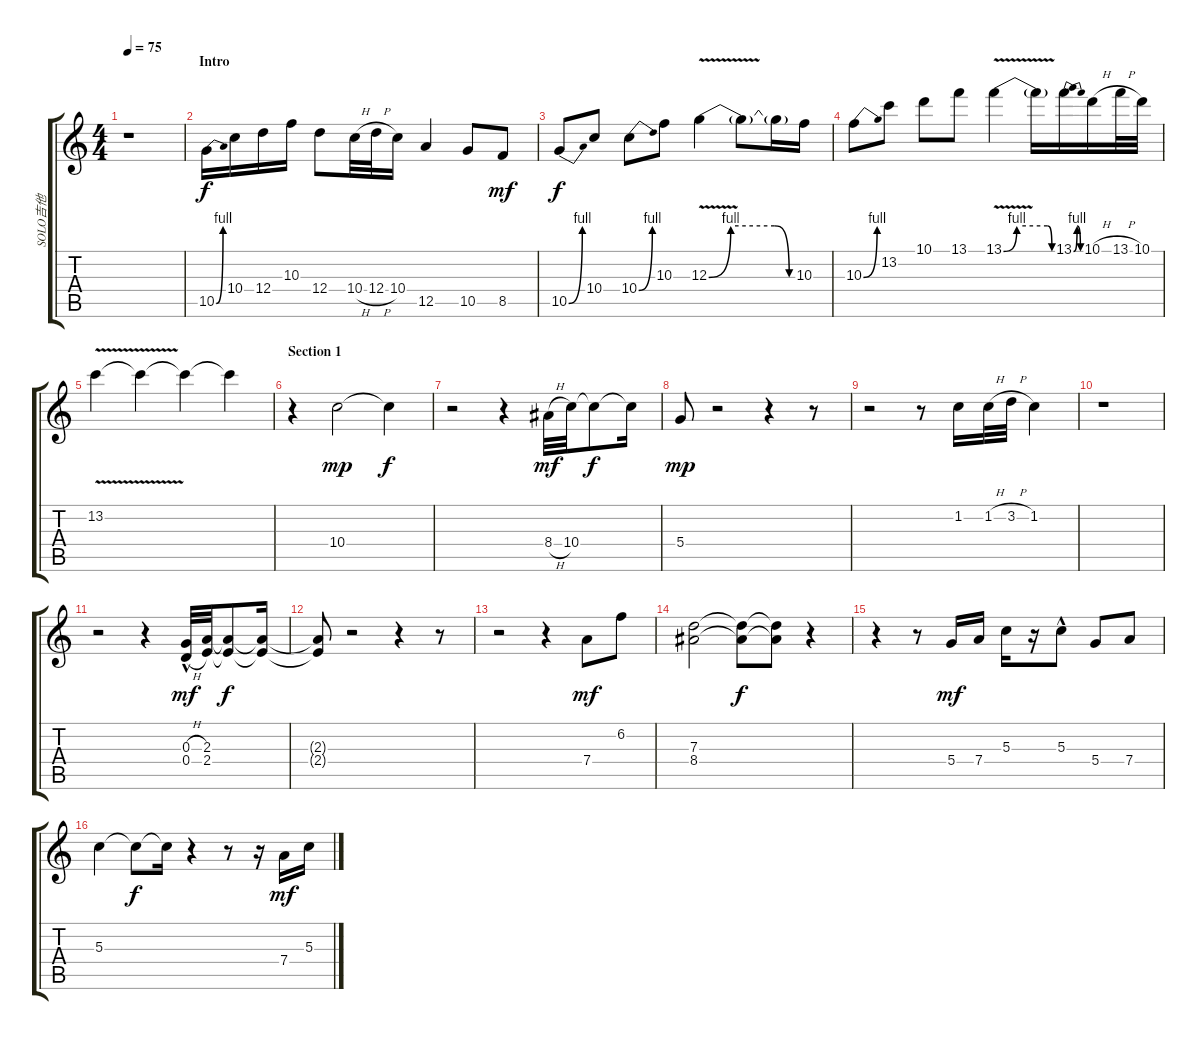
\track ("SOLO吉他" "SOLO吉他") {instrument overdrivenguitar}
\staff {score tabs}
\tuning (E4 B3 G3 D3 A2 E2) {hide}
\ts (4 4)
\tempo 75
\clef g2
\ks c
r.1{dy f instrument overdrivenguitar} |
\section ("" "Intro")
10.5{be (bend 0 0 60 4)}.16 10.4.16 12.4.16 10.3.16 12.4.8 10.4{h}.32 12.4{h}.32 10.4.16 12.5.4 10.5.8 8.5.8{dy mf} |
10.5{be (bend 0 0 60 4)}.8{dy f} 10.4.8 10.4{be (bend 0 0 60 4)}.8 10.3.8 12.3{be (custom 0 0 15 4 45 4 55 0 60 0) v}.4 12.3{t}.8 12.3{t}.16 10.3.16 |
10.3{be (bend 0 0 60 4)}.8 13.2.8 10.1.8 13.1.8 13.1{be (custom 0 0 15 4 50 4 55 0 60 0) v}.4 13.1{t}.16 13.1{be (bendrelease 0 0 15 4 45 4 60 0)}.16 10.1{h}.16 13.1{h}.32 10.1.32 |
13.2{v}.4 13.2{t}.4 13.2{t}.4 13.2{t}.4 |
\section ("" "Section 1")
r.4 10.4.2{dy mp} 10.4{t}.4{dy f} |
r.2 r.4 8.4{h}.32{dy mf} 10.4.32 10.4{t}.8{dy f} 10.4{t}.16 |
5.4.8{dy mp} r.2 r.4 r.8 |
r.2 r.8 1.2.16 1.2{h}.32 3.2{h}.32 1.2.4 |
r.1 |
r.2 r.4 (0.3{h hac} 0.4{h}).32{dy mf} (2.3 2.4).32 (2.3{t} 2.4{t}).8{dy f} (2.3{t} 2.4{t}).16 |
(2.3{t} 2.4{t}).8 r.2 r.4 r.8 |
r.2 r.4 7.4.8{dy mf} 6.2.8 |
(7.3 8.4).2 (7.3{t} 8.4{t}).8{dy f} (7.3{t} 8.4{t}).8 r.4 |
r.4 r.8 5.4.16{dy mf} 7.4.16 5.3.16 r.16 5.3{hac}.8 5.4.8 7.4.8 |
5.3.4 5.3{t}.8{dy f} 5.3{t}.16 r.4 r.8 r.16 7.4.16{dy mf} 5.3.16
